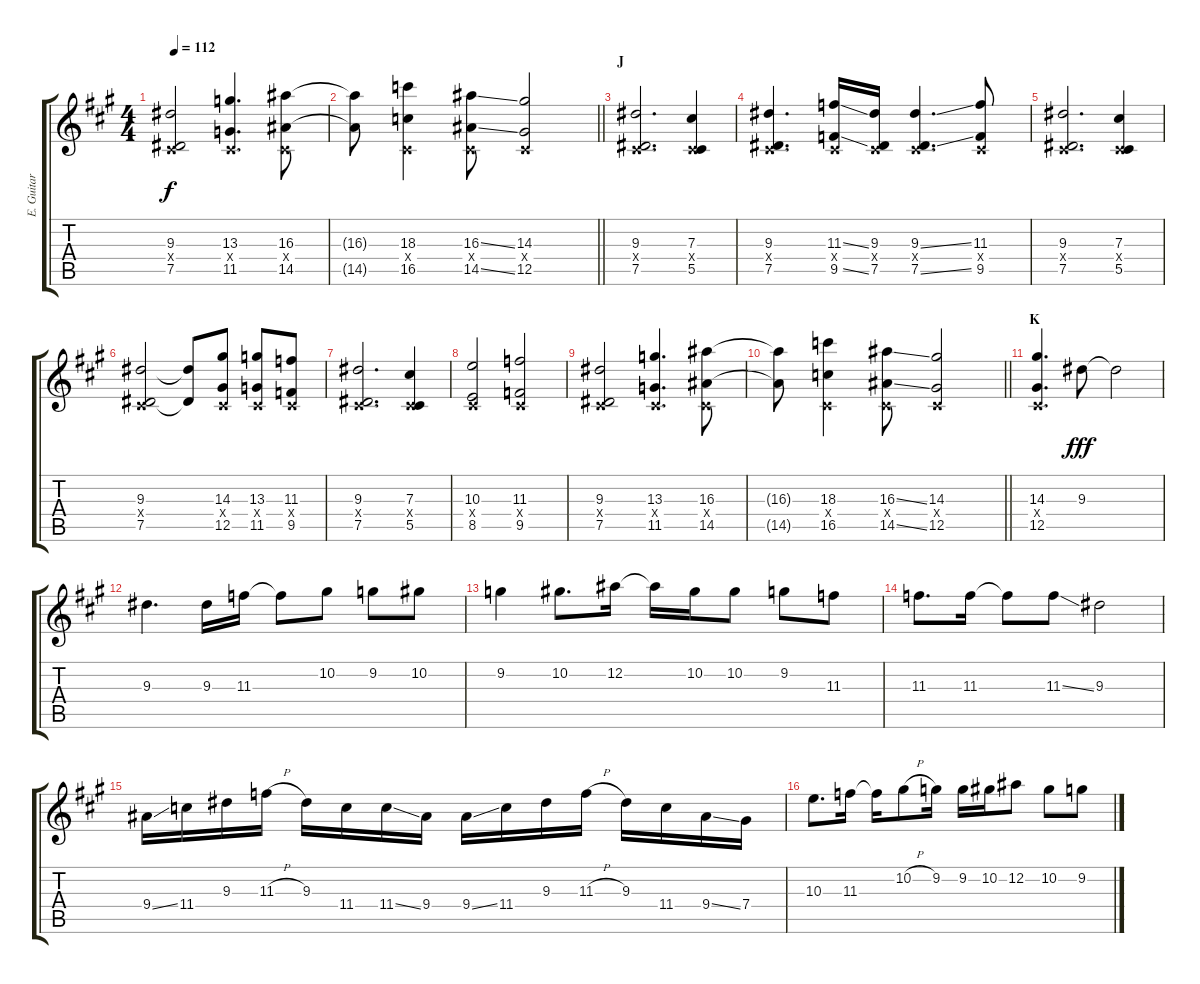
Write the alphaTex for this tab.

\track ("E. Guitar" "E. Guitar") {instrument overdrivenguitar}
\staff {score tabs}
\tuning (Eb4 Bb3 Gb3 Db3 Ab2 Eb2) {hide}
\ts (4 4)
\tempo 112
\clef g2
\ks a
(9.3 0.4{x} 7.5).2{dy f} (13.3 0.4{x} 11.5).4{d} (16.3 0.4{x} 14.5).8 |
\barLineRight lightlight
(16.3{t} 14.5{t}).8 (18.3 0.4{x} 16.5).4 (16.3{ss} 0.4{x} 14.5{ss}).8 (14.3 0.4{x} 12.5).2 |
\section ("" "J")
(9.3 0.4{x} 7.5).2{d} (7.3 0.4{x} 5.5).4 |
(9.3 0.4{x} 7.5).4{d} (11.3{ss} 0.4{x} 9.5{ss}).16 (9.3 0.4{x} 7.5).16 (9.3{ss} 0.4{x} 7.5{ss}).4{d} (11.3 0.4{x} 9.5).8 |
(9.3 0.4{x} 7.5).2{d} (7.3 0.4{x} 5.5).4 |
(9.3 0.4{x} 7.5).2 (9.3{t} 7.5{t}).8 (14.3 0.4{x} 12.5).8 (13.3 0.4{x} 11.5).8 (11.3 0.4{x} 9.5).8 |
(9.3 0.4{x} 7.5).2{d} (7.3 0.4{x} 5.5).4 |
(10.3 0.4{x} 8.5).2 (11.3 0.4{x} 9.5).2 |
(9.3 0.4{x} 7.5).2 (13.3 0.4{x} 11.5).4{d} (16.3 0.4{x} 14.5).8 |
\barLineRight lightlight
(16.3{t} 14.5{t}).8 (18.3 0.4{x} 16.5).4 (16.3{ss} 0.4{x} 14.5{ss}).8 (14.3 0.4{x} 12.5).2 |
\section ("" "K")
(14.3 0.4{x} 12.5).4{d} 9.3.8{dy fff} 9.3{t}.2 |
9.3.4{d} 9.3.16 11.3.16 11.3{t}.8 10.2.8 9.2.8 10.2.8 |
9.2.4 10.2.8{d} 12.2.16 12.2{t}.16 10.2.16 10.2.8 9.2.8 11.3.8 |
11.3.8{d} 11.3.16 11.3{t}.8 11.3{ss}.8 9.3.2 |
9.4{ss}.16 11.4.16 9.3.16 11.3{h}.16 9.3.16 11.4.16 11.4{ss}.16 9.4.16 9.4{ss}.16 11.4.16 9.3.16 11.3{h}.16 9.3.16 11.4.16 9.4{ss}.16 7.4.16 |
10.3.8{d} 11.3.16 11.3{t}.16 10.2{h}.8 9.2.16 9.2.16 10.2.16 12.2.8 10.2.8 9.2.8
